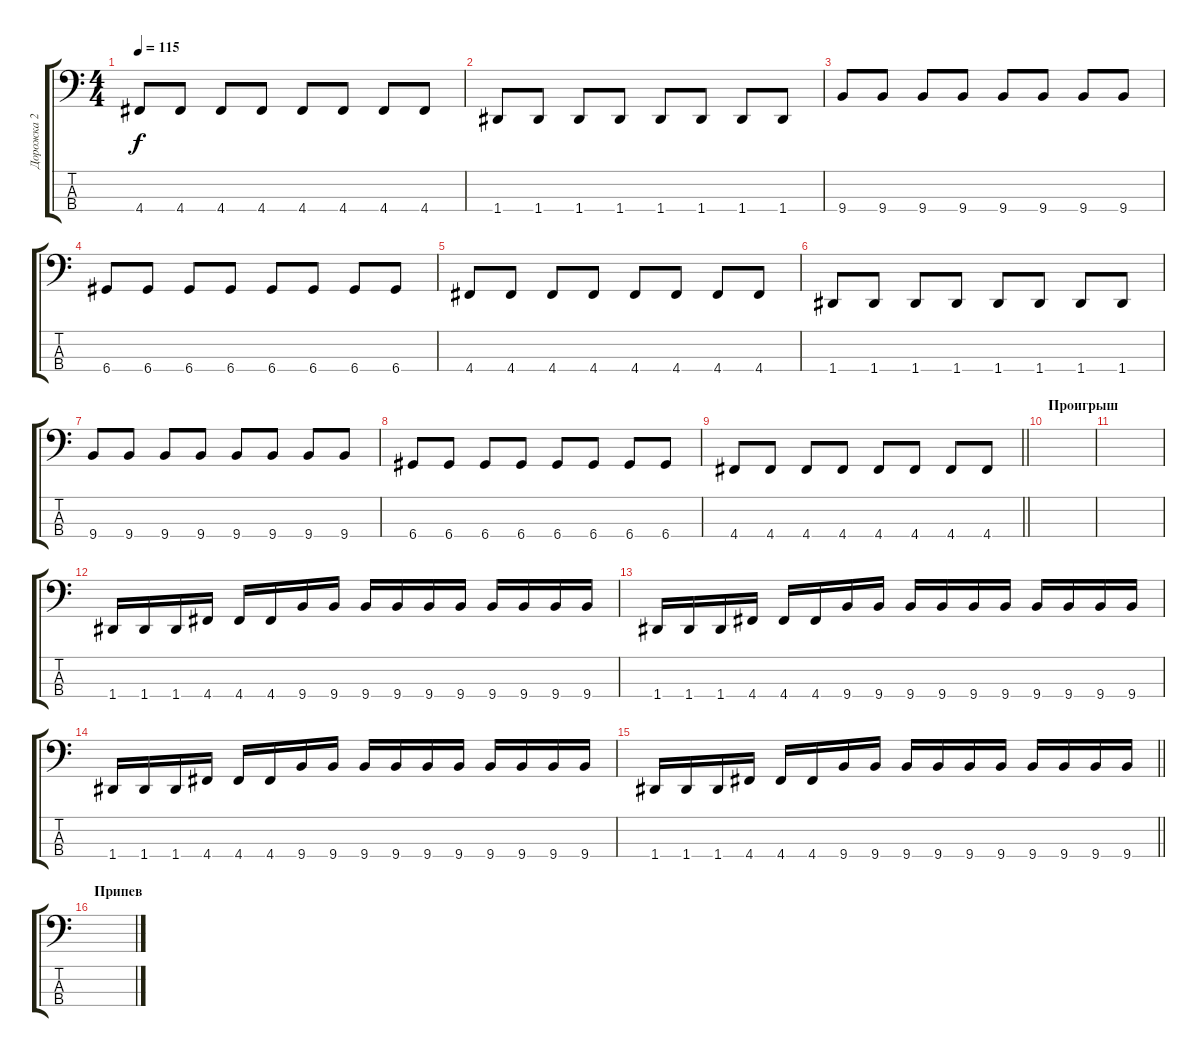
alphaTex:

\track ("Дорожка 2" "Дорожка 2") {instrument electricbassfinger}
\staff {score tabs}
\tuning (G2 D2 A1 D1) {hide}
\ts (4 4)
\tempo 115
\clef f4
\ks c
4.4.8{dy f} 4.4.8 4.4.8 4.4.8 4.4.8 4.4.8 4.4.8 4.4.8 |
1.4.8 1.4.8 1.4.8 1.4.8 1.4.8 1.4.8 1.4.8 1.4.8 |
9.4.8 9.4.8 9.4.8 9.4.8 9.4.8 9.4.8 9.4.8 9.4.8 |
6.4.8 6.4.8 6.4.8 6.4.8 6.4.8 6.4.8 6.4.8 6.4.8 |
4.4.8 4.4.8 4.4.8 4.4.8 4.4.8 4.4.8 4.4.8 4.4.8 |
1.4.8 1.4.8 1.4.8 1.4.8 1.4.8 1.4.8 1.4.8 1.4.8 |
9.4.8 9.4.8 9.4.8 9.4.8 9.4.8 9.4.8 9.4.8 9.4.8 |
6.4.8 6.4.8 6.4.8 6.4.8 6.4.8 6.4.8 6.4.8 6.4.8 |
\barLineRight lightlight
4.4.8 4.4.8 4.4.8 4.4.8 4.4.8 4.4.8 4.4.8 4.4.8 |
\section ("" "Проигрыш")
|
|
1.4.16 1.4.16 1.4.16 4.4.16 4.4.16 4.4.16 9.4.16 9.4.16 9.4.16 9.4.16 9.4.16 9.4.16 9.4.16 9.4.16 9.4.16 9.4.16 |
1.4.16 1.4.16 1.4.16 4.4.16 4.4.16 4.4.16 9.4.16 9.4.16 9.4.16 9.4.16 9.4.16 9.4.16 9.4.16 9.4.16 9.4.16 9.4.16 |
1.4.16 1.4.16 1.4.16 4.4.16 4.4.16 4.4.16 9.4.16 9.4.16 9.4.16 9.4.16 9.4.16 9.4.16 9.4.16 9.4.16 9.4.16 9.4.16 |
\barLineRight lightlight
1.4.16 1.4.16 1.4.16 4.4.16 4.4.16 4.4.16 9.4.16 9.4.16 9.4.16 9.4.16 9.4.16 9.4.16 9.4.16 9.4.16 9.4.16 9.4.16 |
\section ("" "Припев")
